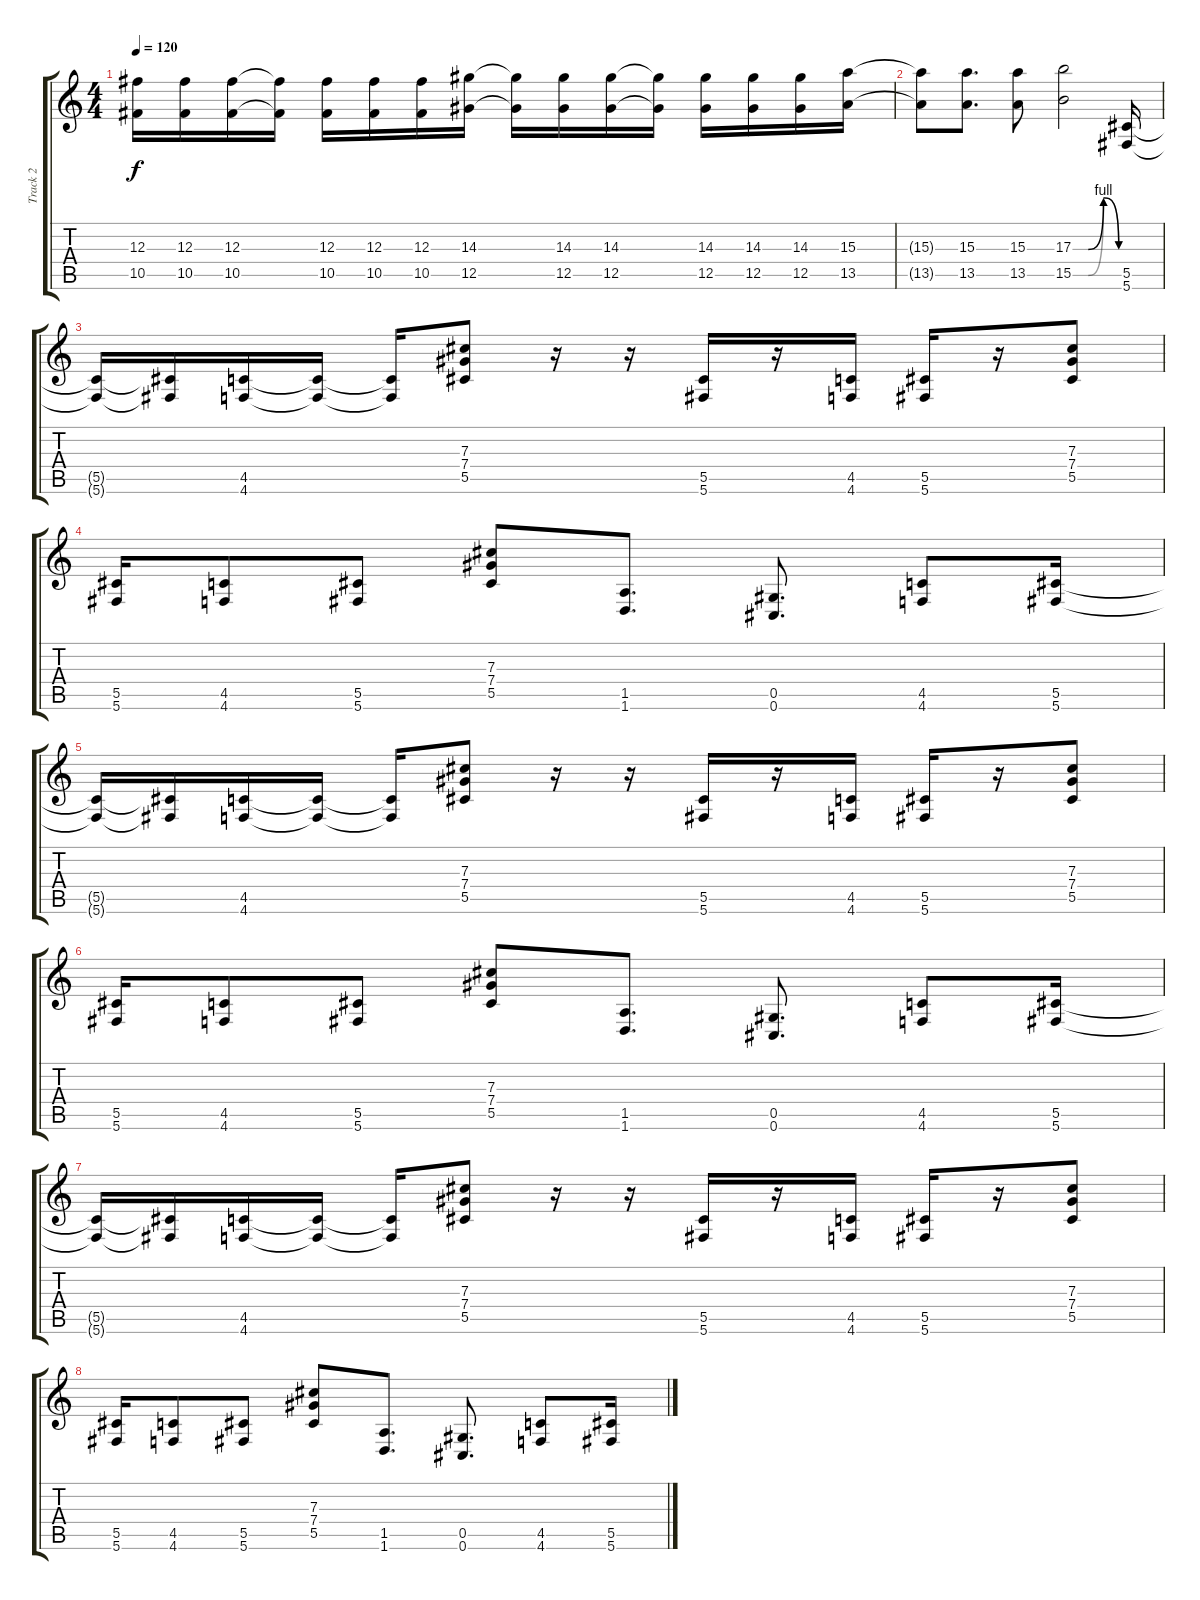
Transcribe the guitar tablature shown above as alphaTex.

\track ("Track 2" "Track 2") {instrument distortionguitar}
\staff {score tabs}
\tuning (Eb4 Bb3 Gb3 Db3 Ab2 Db2) {hide}
\ts (4 4)
\tempo 120
\clef g2
\ks c
(12.3{t} 10.5{t}).16{dy f} (12.3 10.5).16 (12.3 10.5).16 (12.3{t} 10.5{t}).16 (12.3 10.5).16 (12.3 10.5).16 (12.3 10.5).16 (14.3 12.5).16 (14.3{t} 12.5{t}).16 (14.3 12.5).16 (14.3 12.5).16 (14.3{t} 12.5{t}).16 (14.3 12.5).16 (14.3 12.5).16 (14.3 12.5).16 (15.3 13.5).16 |
(15.3{t} 13.5{t}).8 (15.3 13.5).8{d} (15.3 13.5).8 (17.3{be (custom 0 0 20 0 40 4 60 0)} 15.5{be (custom 0 0 20 0 40 4 60 0)}).2 (5.5 5.6).16 |
(5.5{t} 5.6{t}).16 (5.5{t} 5.6{t}).16 (4.5 4.6).16 (4.5{t} 4.6{t}).16 (4.5{t} 4.6{t}).16 (7.3 7.4 5.5).8 r.16 r.16 (5.5 5.6).16 r.16 (4.5 4.6).16 (5.5 5.6).16 r.16 (7.3 7.4 5.5).8 |
(5.5 5.6).16 (4.5 4.6).8 (5.5 5.6).8 (7.3 7.4 5.5).8 (1.5 1.6).8{d} (0.5 0.6).8{d} (4.5 4.6).8 (5.5 5.6).16 |
(5.5{t} 5.6{t}).16 (5.5{t} 5.6{t}).16 (4.5 4.6).16 (4.5{t} 4.6{t}).16 (4.5{t} 4.6{t}).16 (7.3 7.4 5.5).8 r.16 r.16 (5.5 5.6).16 r.16 (4.5 4.6).16 (5.5 5.6).16 r.16 (7.3 7.4 5.5).8 |
(5.5 5.6).16 (4.5 4.6).8 (5.5 5.6).8 (7.3 7.4 5.5).8 (1.5 1.6).8{d} (0.5 0.6).8{d} (4.5 4.6).8 (5.5 5.6).16 |
(5.5{t} 5.6{t}).16 (5.5{t} 5.6{t}).16 (4.5 4.6).16 (4.5{t} 4.6{t}).16 (4.5{t} 4.6{t}).16 (7.3 7.4 5.5).8 r.16 r.16 (5.5 5.6).16 r.16 (4.5 4.6).16 (5.5 5.6).16 r.16 (7.3 7.4 5.5).8 |
(5.5 5.6).16 (4.5 4.6).8 (5.5 5.6).8 (7.3 7.4 5.5).8 (1.5 1.6).8{d} (0.5 0.6).8{d} (4.5 4.6).8 (5.5 5.6).16
